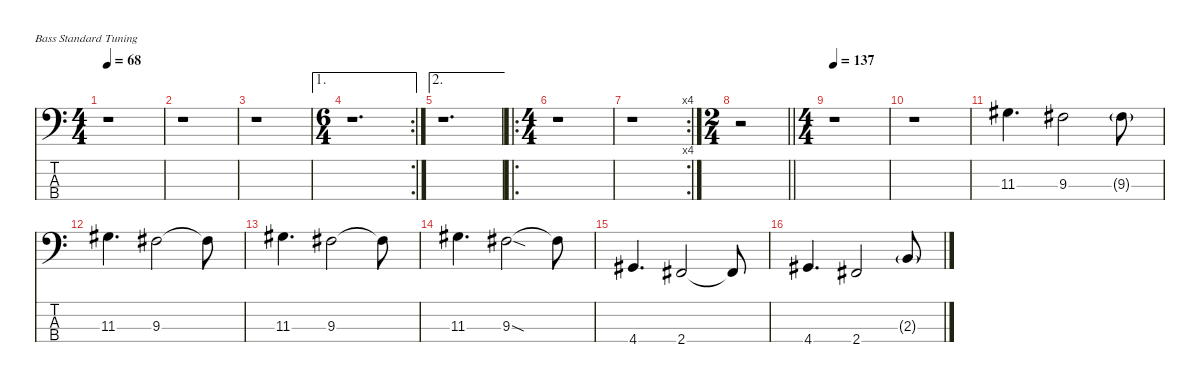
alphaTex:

\defaultSystemsLayout 4
\hideDynamics
\bracketExtendMode nobrackets
\singleTrackTrackNamePolicy hidden
\multiTrackTrackNamePolicy hidden
\firstSystemTrackNameMode fullname
\firstSystemTrackNameOrientation horizontal
\otherSystemsTrackNameOrientation horizontal
\track ("Martin Mendez" "el.bs.") {instrument electricbassfinger}
\staff {score tabs}
\tuning (G2 D2 A1 E1)
\ts (4 4)
\beaming (8 2 2 2 2)
\tempo 68
\clef f4
\ks c
r.1{dy f instrument electricbassfinger beam Down} |
r.1{beam Down} |
r.1{beam Down} |
\ae 1
\rc 2
\ts (6 4)
\beaming (8 2 2 2 2 2 2)
r.1{d beam Down} |
\ae 2
r.1{d beam Down} |
\ro
\ts (4 4)
\beaming (8 2 2 2 2)
r.1{beam Down} |
\rc 4
r.1{beam Down} |
\ts (2 4)
\beaming (8 2 2)
\barLineRight lightlight
r.2{beam Down} |
\ts (4 4)
\beaming (8 2 2 2 2)
\section ("" "")
\tempo 137
r.1{beam Down} |
r.1{beam Down} |
11.3{acc #}.4{d beam Down} 9.3{acc #}.2{beam Down} 9.3{g acc #}.8{dy mf beam Down} |
11.3{acc #}.4{d dy f beam Down} 9.3{acc #}.2{beam Down} 9.3{t acc #}.8{beam Down} |
11.3{acc #}.4{d beam Down} 9.3{acc #}.2{beam Down} 9.3{t acc #}.8{beam Down} |
11.3{acc #}.4{d beam Down} 9.3{sod acc #}.2{beam Down} 9.3{t acc #}.8{beam Down} |
4.4{acc #}.4{d beam Up} 2.4{acc #}.2{beam Up} 2.4{t acc #}.8{beam Up} |
4.4{acc #}.4{d beam Up} 2.4{acc #}.2{beam Up} 2.3{g}.8{dy mf beam Up}
